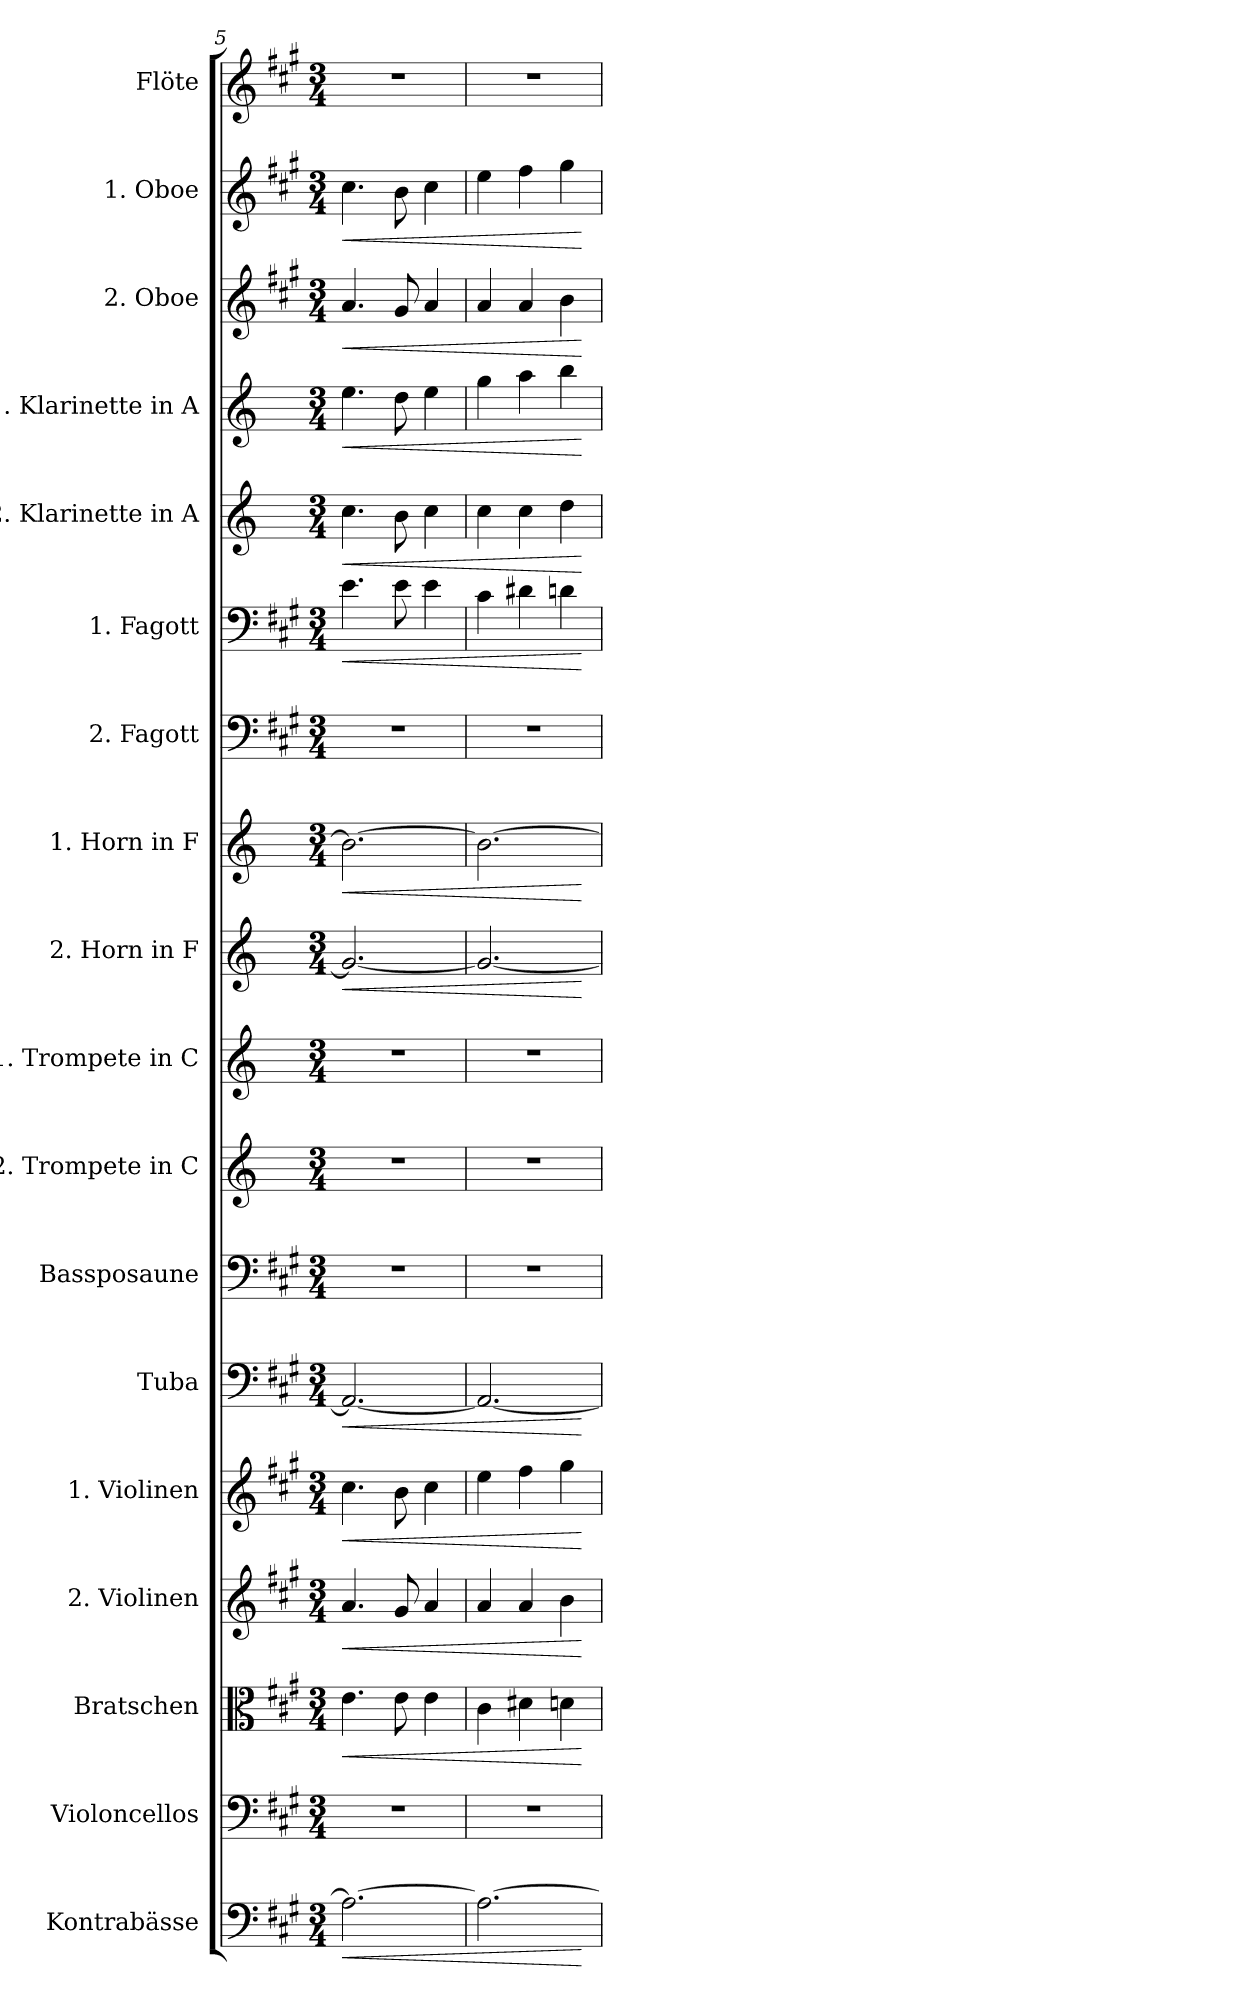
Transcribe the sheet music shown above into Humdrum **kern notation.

**kern	**dynam	**kern	**kern	**dynam	**kern	**dynam	**kern	**dynam	**kern	**dynam	**kern	**kern	**kern	**kern	**dynam	**kern	**dynam	**kern	**kern	**dynam	**kern	**dynam	**kern	**dynam	**kern	**dynam	**kern	**dynam	**kern
*part18	*part18	*part17	*part16	*part16	*part15	*part15	*part14	*part14	*part13	*part13	*part12	*part11	*part10	*part9	*part9	*part8	*part8	*part7	*part6	*part6	*part5	*part5	*part4	*part4	*part3	*part3	*part2	*part2	*part1
*staff18	*staff18	*staff17	*staff16	*staff16	*staff15	*staff15	*staff14	*staff14	*staff13	*staff13	*staff12	*staff11	*staff10	*staff9	*staff9	*staff8	*staff8	*staff7	*staff6	*staff6	*staff5	*staff5	*staff4	*staff4	*staff3	*staff3	*staff2	*staff2	*staff1
*I"Kontrabässe	*	*I"Violoncellos	*I"Bratschen	*	*I"2. Violinen	*	*I"1. Violinen	*	*I"Tuba	*	*I"Bassposaune	*I"2. Trompete in C	*I"1. Trompete in C	*I"2. Horn in F	*	*I"1. Horn in F	*	*I"2. Fagott	*I"1. Fagott	*	*I"2. Klarinette in A	*	*I"1. Klarinette in A	*	*I"2. Oboe	*	*I"1. Oboe	*	*I"Flöte
*I'Kbs.	*	*I'Vcs.	*I'Bran.	*	*I'2. Vln.	*	*I'1. Vln.	*	*I'Tba.	*	*I'B.psn.	*	*	*	*	*	*	*I'2. Fgt.	*I'1. Fgt.	*	*	*	*	*	*I'2. Ob.	*	*I'1. Ob.	*	*I'Fl.
*clefF4	*	*clefF4	*clefC3	*	*clefG2	*	*clefG2	*	*clefF4	*	*clefF4	*clefG2	*clefG2	*clefG2	*	*clefG2	*	*clefF4	*clefF4	*	*clefG2	*	*clefG2	*	*clefG2	*	*clefG2	*	*clefG2
*ITrd7c12	*	*	*	*	*	*	*	*	*	*	*	*	*	*ITrd4c7	*	*ITrd4c7	*	*	*	*	*ITrd2c3	*	*ITrd2c3	*	*	*	*	*	*
*k[f#c#g#]	*	*k[f#c#g#]	*k[f#c#g#]	*	*k[f#c#g#]	*	*k[f#c#g#]	*	*k[f#c#g#]	*	*k[f#c#g#]	*k[]	*k[]	*k[b-]	*	*k[b-]	*	*k[f#c#g#]	*k[f#c#g#]	*	*k[f#c#g#]	*	*k[f#c#g#]	*	*k[f#c#g#]	*	*k[f#c#g#]	*	*k[f#c#g#]
*M3/4	*	*M3/4	*M3/4	*	*M3/4	*	*M3/4	*	*M3/4	*	*M3/4	*M3/4	*M3/4	*M3/4	*	*M3/4	*	*M3/4	*M3/4	*	*M3/4	*	*M3/4	*	*M3/4	*	*M3/4	*	*M3/4
=5	=5	=5	=5	=5	=5	=5	=5	=5	=5	=5	=5	=5	=5	=5	=5	=5	=5	=5	=5	=5	=5	=5	=5	=5	=5	=5	=5	=5	=5
!	!LO:HP:b	!	!	!LO:HP:b	!	!LO:HP:b	!	!LO:HP:b	!	!LO:HP:b	!	!	!	!	!LO:HP:b	!	!LO:HP:b	!	!	!LO:HP:b	!	!LO:HP:b	!	!LO:HP:b	!	!LO:HP:b	!	!LO:HP:b	!
2.AA\_	<	2.r	4.e\	<	4.a/	<	4.cc#\	<	2.AA/_	<	2.r	2.r	2.r	2.c#/_	<	2.e\_	<	2.r	4.e\	<	4.a\	<	4.cc#\	<	4.a/	<	4.cc#\	<	2.r
.	.	.	8e\	.	8g#/	.	8b\	.	.	.	.	.	.	.	.	.	.	.	8e\	.	8g#\	.	8b\	.	8g#/	.	8b\	.	.
.	.	.	4e\	.	4a/	.	4cc#\	.	.	.	.	.	.	.	.	.	.	.	4e\	.	4a\	.	4cc#\	.	4a/	.	4cc#\	.	.
=6	=6	=6	=6	=6	=6	=6	=6	=6	=6	=6	=6	=6	=6	=6	=6	=6	=6	=6	=6	=6	=6	=6	=6	=6	=6	=6	=6	=6	=6
2.AA\_	.	2.r	4c#\	.	4a/	.	4ee\	.	2.AA/_	.	2.r	2.r	2.r	2.c#/_	.	2.e\_	.	2.r	4c#\	.	4a\	.	4ee\	.	4a/	.	4ee\	.	2.r
.	.	.	4d#X\	.	4a/	.	4ff#\	.	.	.	.	.	.	.	.	.	.	.	4d#X\	.	4a\	.	4ff#\	.	4a/	.	4ff#\	.	.
.	.	.	4dn\	.	4b\	.	4gg#\	.	.	.	.	.	.	.	.	.	.	.	4dn\	.	4b\	.	4gg#\	.	4b\	.	4gg#\	.	.
.	[	.	.	[	.	[	.	[	.	[	.	.	.	.	[	.	[	.	.	[	.	[	.	[	.	[	.	[	.
=	=	=	=	=	=	=	=	=	=	=	=	=	=	=	=	=	=	=	=	=	=	=	=	=	=	=	=	=	=
*-	*-	*-	*-	*-	*-	*-	*-	*-	*-	*-	*-	*-	*-	*-	*-	*-	*-	*-	*-	*-	*-	*-	*-	*-	*-	*-	*-	*-	*-
